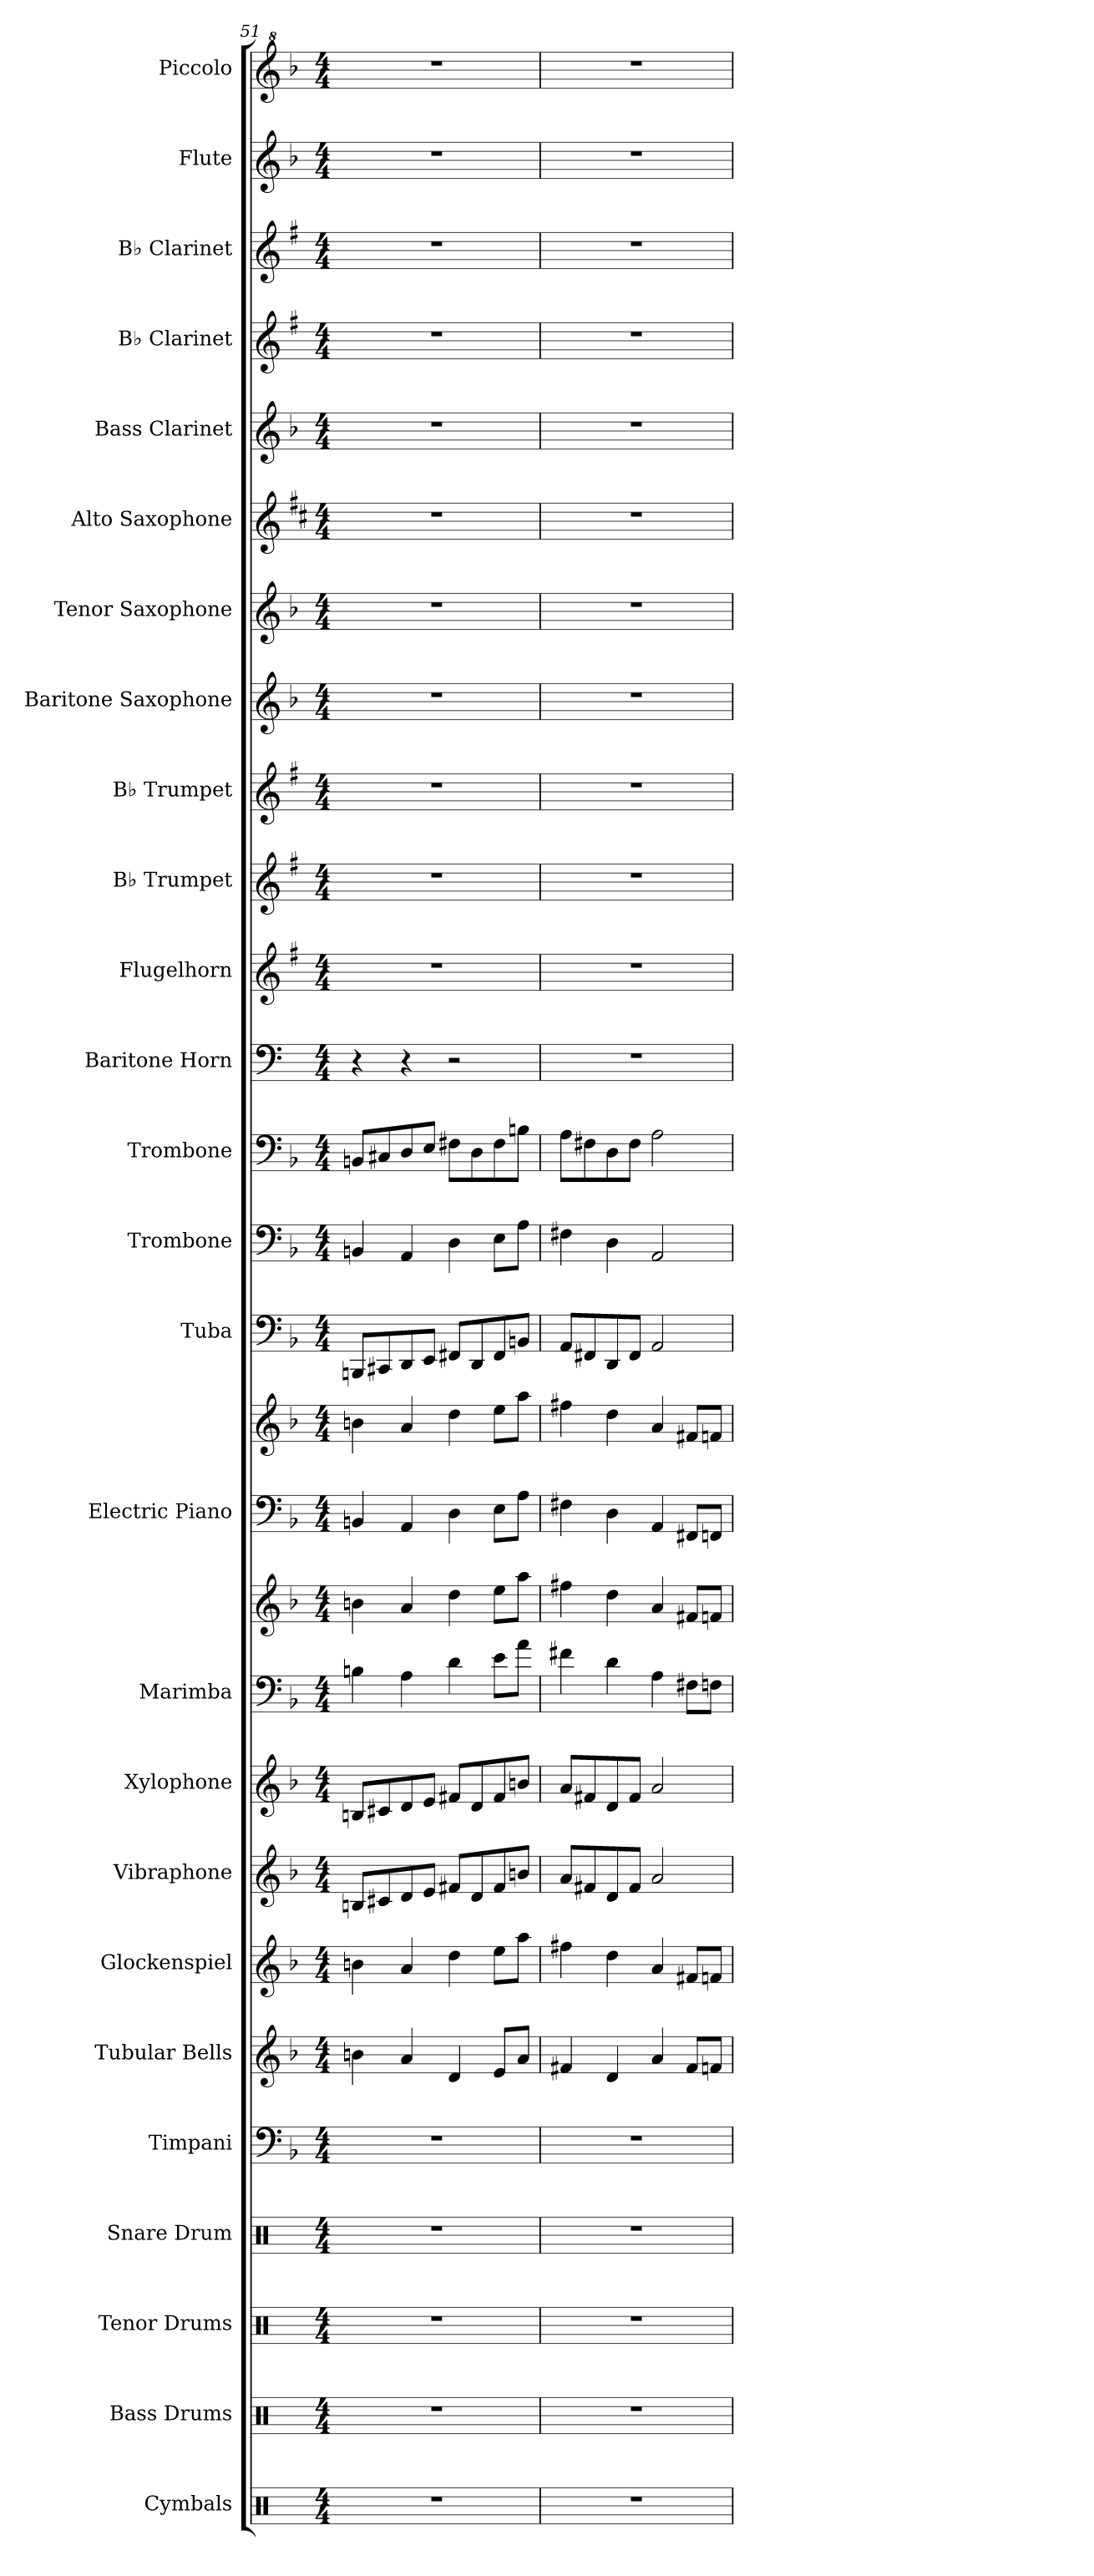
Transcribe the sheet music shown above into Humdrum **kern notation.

**kern	**kern	**kern	**kern	**kern	**kern	**kern	**kern	**kern	**kern	**kern	**kern	**kern	**kern	**kern	**kern	**kern	**kern	**kern	**kern	**kern	**kern	**kern	**kern	**kern	**kern	**kern	**kern
*part26	*part25	*part24	*part23	*part22	*part21	*part20	*part19	*part18	*part17	*part17	*part16	*part16	*part15	*part14	*part13	*part12	*part11	*part10	*part9	*part8	*part7	*part6	*part5	*part4	*part3	*part2	*part1
*staff28	*staff27	*staff26	*staff25	*staff24	*staff23	*staff22	*staff21	*staff20	*staff19	*staff18	*staff17	*staff16	*staff15	*staff14	*staff13	*staff12	*staff11	*staff10	*staff9	*staff8	*staff7	*staff6	*staff5	*staff4	*staff3	*staff2	*staff1
*I"Cymbals	*I"Bass Drums	*I"Tenor Drums	*I"Snare Drum	*I"Timpani	*I"Tubular Bells	*I"Glockenspiel	*I"Vibraphone	*I"Xylophone	*I"Marimba	*	*I"Electric Piano	*	*I"Tuba	*I"Trombone	*I"Trombone	*I"Baritone Horn	*I"Flugelhorn	*I"B♭ Trumpet	*I"B♭ Trumpet	*I"Baritone Saxophone	*I"Tenor Saxophone	*I"Alto Saxophone	*I"Bass Clarinet	*I"B♭ Clarinet	*I"B♭ Clarinet	*I"Flute	*I"Piccolo
*I'Cy	*I'BD	*I'TD	*I'SD	*I'Timp.	*I'Tu. Be.	*I'Glk.	*I'Vib.	*I'Xyl.	*I'Mrm.	*	*I'El. Pno.	*	*I'Tba.	*I'Tbn.	*I'Tbn.	*I'Bar. Hn.	*I'Flghn.	*I'B♭ Tpt.	*I'B♭ Tpt.	*I'Bar. Sax.	*I'T. Sax.	*I'A. Sax.	*I'B. Cl.	*I'B♭ Cl.	*I'B♭ Cl.	*I'Fl.	*I'Picc.
*clefX	*clefX	*clefX	*clefX	*clefF4	*clefG2	*clefG2	*clefG2	*clefG2	*clefF4	*clefG2	*clefF4	*clefG2	*clefF4	*clefF4	*clefF4	*clefF4	*clefG2	*clefG2	*clefG2	*clefG2	*clefG2	*clefG2	*clefG2	*clefG2	*clefG2	*clefG2	*clefG^2
*	*	*	*	*	*	*ITrd-14c-24	*	*ITrd-7c-12	*	*	*	*	*	*	*	*ITrd4c7	*ITrd4c7	*ITrd1c2	*ITrd1c2	*ITrd12c21	*ITrd8c14	*ITrd5c9	*ITrd8c14	*ITrd1c2	*ITrd1c2	*	*ITrd-7c-12
*k[]	*k[]	*k[]	*k[]	*k[b-]	*k[b-]	*k[b-]	*k[b-]	*k[b-]	*k[b-]	*k[b-]	*k[b-]	*k[b-]	*k[b-]	*k[b-]	*k[b-]	*k[b-]	*k[]	*k[b-]	*k[b-]	*k[b-]	*k[b-]	*k[b-]	*k[b-]	*k[b-]	*k[b-]	*k[b-]	*k[b-]
*M4/4	*M4/4	*M4/4	*M4/4	*M4/4	*M4/4	*M4/4	*M4/4	*M4/4	*M4/4	*M4/4	*M4/4	*M4/4	*M4/4	*M4/4	*M4/4	*M4/4	*M4/4	*M4/4	*M4/4	*M4/4	*M4/4	*M4/4	*M4/4	*M4/4	*M4/4	*M4/4	*M4/4
=51	=51	=51	=51	=51	=51	=51	=51	=51	=51	=51	=51	=51	=51	=51	=51	=51	=51	=51	=51	=51	=51	=51	=51	=51	=51	=51	=51
1r	1r	1r	1r	1r	4bn\	4bbbn\	8Bn/L	8bn/L	4Bn\	4bn\	4BBn/	4bn\	8BBBn/L	4BBn/	8BBn/L	4r	1r	1r	1r	1r	1r	1r	1r	1r	1r	1r	1r
.	.	.	.	.	.	.	8c#X/	8cc#X/	.	.	.	.	8CC#X/	.	8C#X/	.	.	.	.	.	.	.	.	.	.	.	.
.	.	.	.	.	4a/	4aaa/	8d/	8dd/	4A\	4a/	4AA/	4a/	8DD/	4AA/	8D/	4r	.	.	.	.	.	.	.	.	.	.	.
.	.	.	.	.	.	.	8e/J	8ee/J	.	.	.	.	8EE/J	.	8E/J	.	.	.	.	.	.	.	.	.	.	.	.
.	.	.	.	.	4d/	4dddd\	8f#X/L	8ff#X/L	4d\	4dd\	4D\	4dd\	8FF#X/L	4D\	8F#X\L	2r	.	.	.	.	.	.	.	.	.	.	.
.	.	.	.	.	.	.	8d/	8dd/	.	.	.	.	8DD/	.	8D\	.	.	.	.	.	.	.	.	.	.	.	.
.	.	.	.	.	8e/L	8eeee\L	8f#/	8ff#/	8e\L	8ee\L	8E\L	8ee\L	8FF#/	8E\L	8F#\	.	.	.	.	.	.	.	.	.	.	.	.
.	.	.	.	.	8a/J	8aaaa\J	8bn/J	8bbn/J	8a\J	8aa\J	8A\J	8aa\J	8BBn/J	8A\J	8Bn\J	.	.	.	.	.	.	.	.	.	.	.	.
=52	=52	=52	=52	=52	=52	=52	=52	=52	=52	=52	=52	=52	=52	=52	=52	=52	=52	=52	=52	=52	=52	=52	=52	=52	=52	=52	=52
1r	1r	1r	1r	1r	4f#X/	4ffff#X\	8a/L	8aa/L	4f#X\	4ff#X\	4F#X\	4ff#X\	8AA/L	4F#X\	8A\L	1r	1r	1r	1r	1r	1r	1r	1r	1r	1r	1r	1r
.	.	.	.	.	.	.	8f#X/	8ff#X/	.	.	.	.	8FF#X/	.	8F#X\	.	.	.	.	.	.	.	.	.	.	.	.
.	.	.	.	.	4d/	4dddd\	8d/	8dd/	4d\	4dd\	4D\	4dd\	8DD/	4D\	8D\	.	.	.	.	.	.	.	.	.	.	.	.
.	.	.	.	.	.	.	8f#/J	8ff#/J	.	.	.	.	8FF#/J	.	8F#\J	.	.	.	.	.	.	.	.	.	.	.	.
.	.	.	.	.	4a/	4aaa/	2a/	2aa/	4A\	4a/	4AA/	4a/	2AA/	2AA/	2A\	.	.	.	.	.	.	.	.	.	.	.	.
.	.	.	.	.	8f#/L	8fff#X/L	.	.	8F#X\L	8f#X/L	8FF#X/L	8f#X/L	.	.	.	.	.	.	.	.	.	.	.	.	.	.	.
.	.	.	.	.	8fn/J	8fffn/J	.	.	8Fn\J	8fn/J	8FFn/J	8fn/J	.	.	.	.	.	.	.	.	.	.	.	.	.	.	.
=	=	=	=	=	=	=	=	=	=	=	=	=	=	=	=	=	=	=	=	=	=	=	=	=	=	=	=
*-	*-	*-	*-	*-	*-	*-	*-	*-	*-	*-	*-	*-	*-	*-	*-	*-	*-	*-	*-	*-	*-	*-	*-	*-	*-	*-	*-
